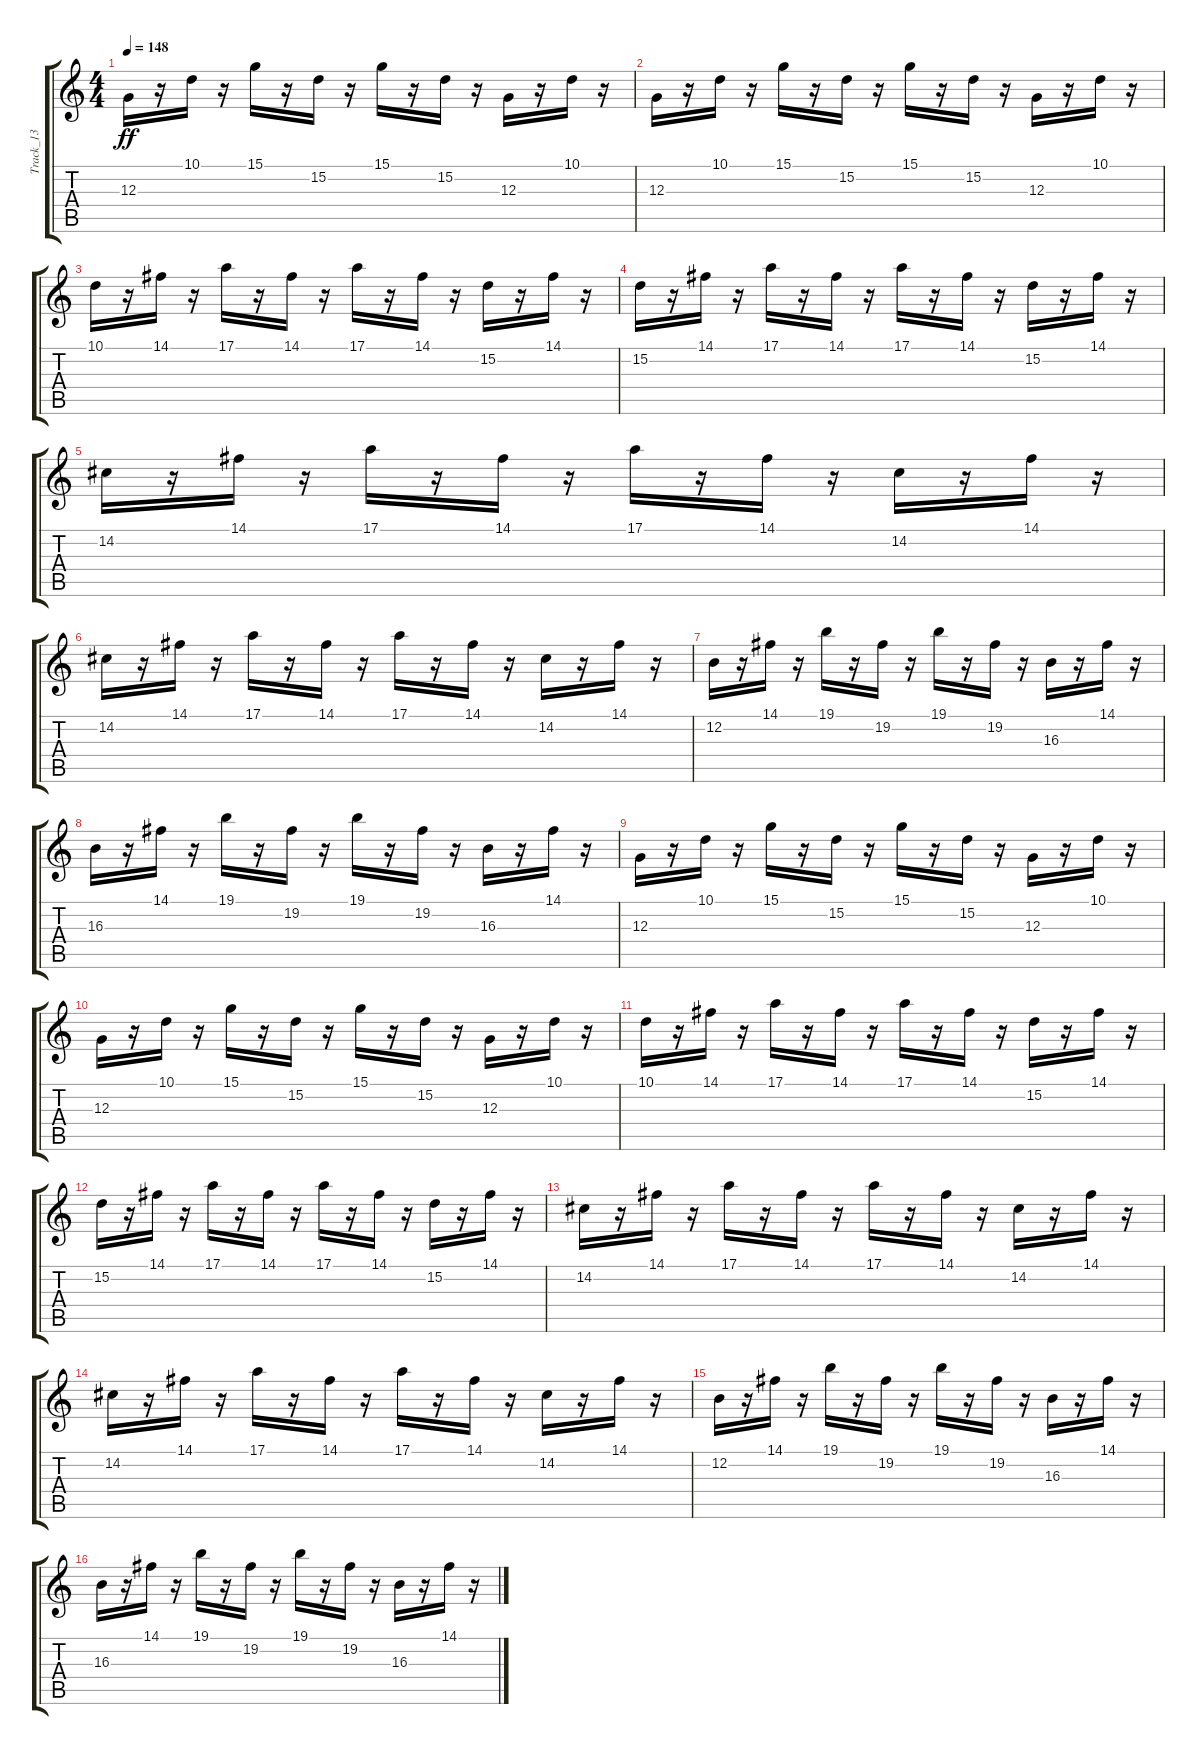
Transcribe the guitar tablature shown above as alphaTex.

\track ("Track_13" "Track_13") {instrument stringensemble1}
\staff {score tabs}
\tuning (E4 B3 G3 D3 A2 E2) {hide}
\ts (4 4)
\tempo 148
\clef g2
\ks c
12.3.16{dy ff} r.16 10.1.16 r.16 15.1.16 r.16 15.2.16 r.16 15.1.16 r.16 15.2.16 r.16 12.3.16 r.16 10.1.16 r.16 |
12.3.16 r.16 10.1.16 r.16 15.1.16 r.16 15.2.16 r.16 15.1.16 r.16 15.2.16 r.16 12.3.16 r.16 10.1.16 r.16 |
10.1.16 r.16 14.1.16 r.16 17.1.16 r.16 14.1.16 r.16 17.1.16 r.16 14.1.16 r.16 15.2.16 r.16 14.1.16 r.16 |
15.2.16 r.16 14.1.16 r.16 17.1.16 r.16 14.1.16 r.16 17.1.16 r.16 14.1.16 r.16 15.2.16 r.16 14.1.16 r.16 |
14.2.16 r.16 14.1.16 r.16 17.1.16 r.16 14.1.16 r.16 17.1.16 r.16 14.1.16 r.16 14.2.16 r.16 14.1.16 r.16 |
14.2.16 r.16 14.1.16 r.16 17.1.16 r.16 14.1.16 r.16 17.1.16 r.16 14.1.16 r.16 14.2.16 r.16 14.1.16 r.16 |
12.2.16 r.16 14.1.16 r.16 19.1.16 r.16 19.2.16 r.16 19.1.16 r.16 19.2.16 r.16 16.3.16 r.16 14.1.16 r.16 |
16.3.16 r.16 14.1.16 r.16 19.1.16 r.16 19.2.16 r.16 19.1.16 r.16 19.2.16 r.16 16.3.16 r.16 14.1.16 r.16 |
12.3.16 r.16 10.1.16 r.16 15.1.16 r.16 15.2.16 r.16 15.1.16 r.16 15.2.16 r.16 12.3.16 r.16 10.1.16 r.16 |
12.3.16 r.16 10.1.16 r.16 15.1.16 r.16 15.2.16 r.16 15.1.16 r.16 15.2.16 r.16 12.3.16 r.16 10.1.16 r.16 |
10.1.16 r.16 14.1.16 r.16 17.1.16 r.16 14.1.16 r.16 17.1.16 r.16 14.1.16 r.16 15.2.16 r.16 14.1.16 r.16 |
15.2.16 r.16 14.1.16 r.16 17.1.16 r.16 14.1.16 r.16 17.1.16 r.16 14.1.16 r.16 15.2.16 r.16 14.1.16 r.16 |
14.2.16 r.16 14.1.16 r.16 17.1.16 r.16 14.1.16 r.16 17.1.16 r.16 14.1.16 r.16 14.2.16 r.16 14.1.16 r.16 |
14.2.16 r.16 14.1.16 r.16 17.1.16 r.16 14.1.16 r.16 17.1.16 r.16 14.1.16 r.16 14.2.16 r.16 14.1.16 r.16 |
12.2.16 r.16 14.1.16 r.16 19.1.16 r.16 19.2.16 r.16 19.1.16 r.16 19.2.16 r.16 16.3.16 r.16 14.1.16 r.16 |
16.3.16 r.16 14.1.16 r.16 19.1.16 r.16 19.2.16 r.16 19.1.16 r.16 19.2.16 r.16 16.3.16 r.16 14.1.16 r.16
